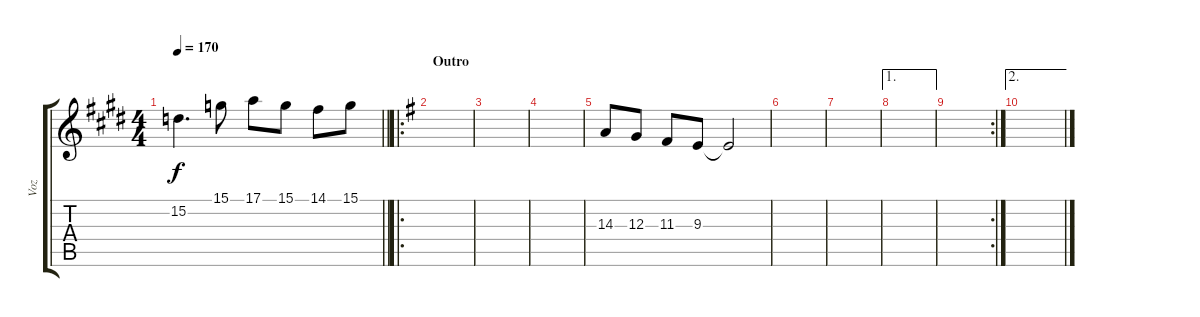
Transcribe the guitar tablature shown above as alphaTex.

\track ("Voz" "Voz") {instrument flute}
\staff {score tabs}
\tuning (E4 B3 G3 D3 A2 E2) {hide}
\ts (4 4)
\tempo 170
\clef g2
\barLineRight lightlight
\ks e
15.2.4{d dy f} 15.1.8 17.1.8 15.1.8 14.1.8 15.1.8 |
\ro
\section ("" "Outro")
\ks g
|
|
|
14.3.8 12.3.8 11.3.8 9.3.8 9.3{t}.2 |
|
|
\ae 1
|
\rc 2
|
\ae 2
